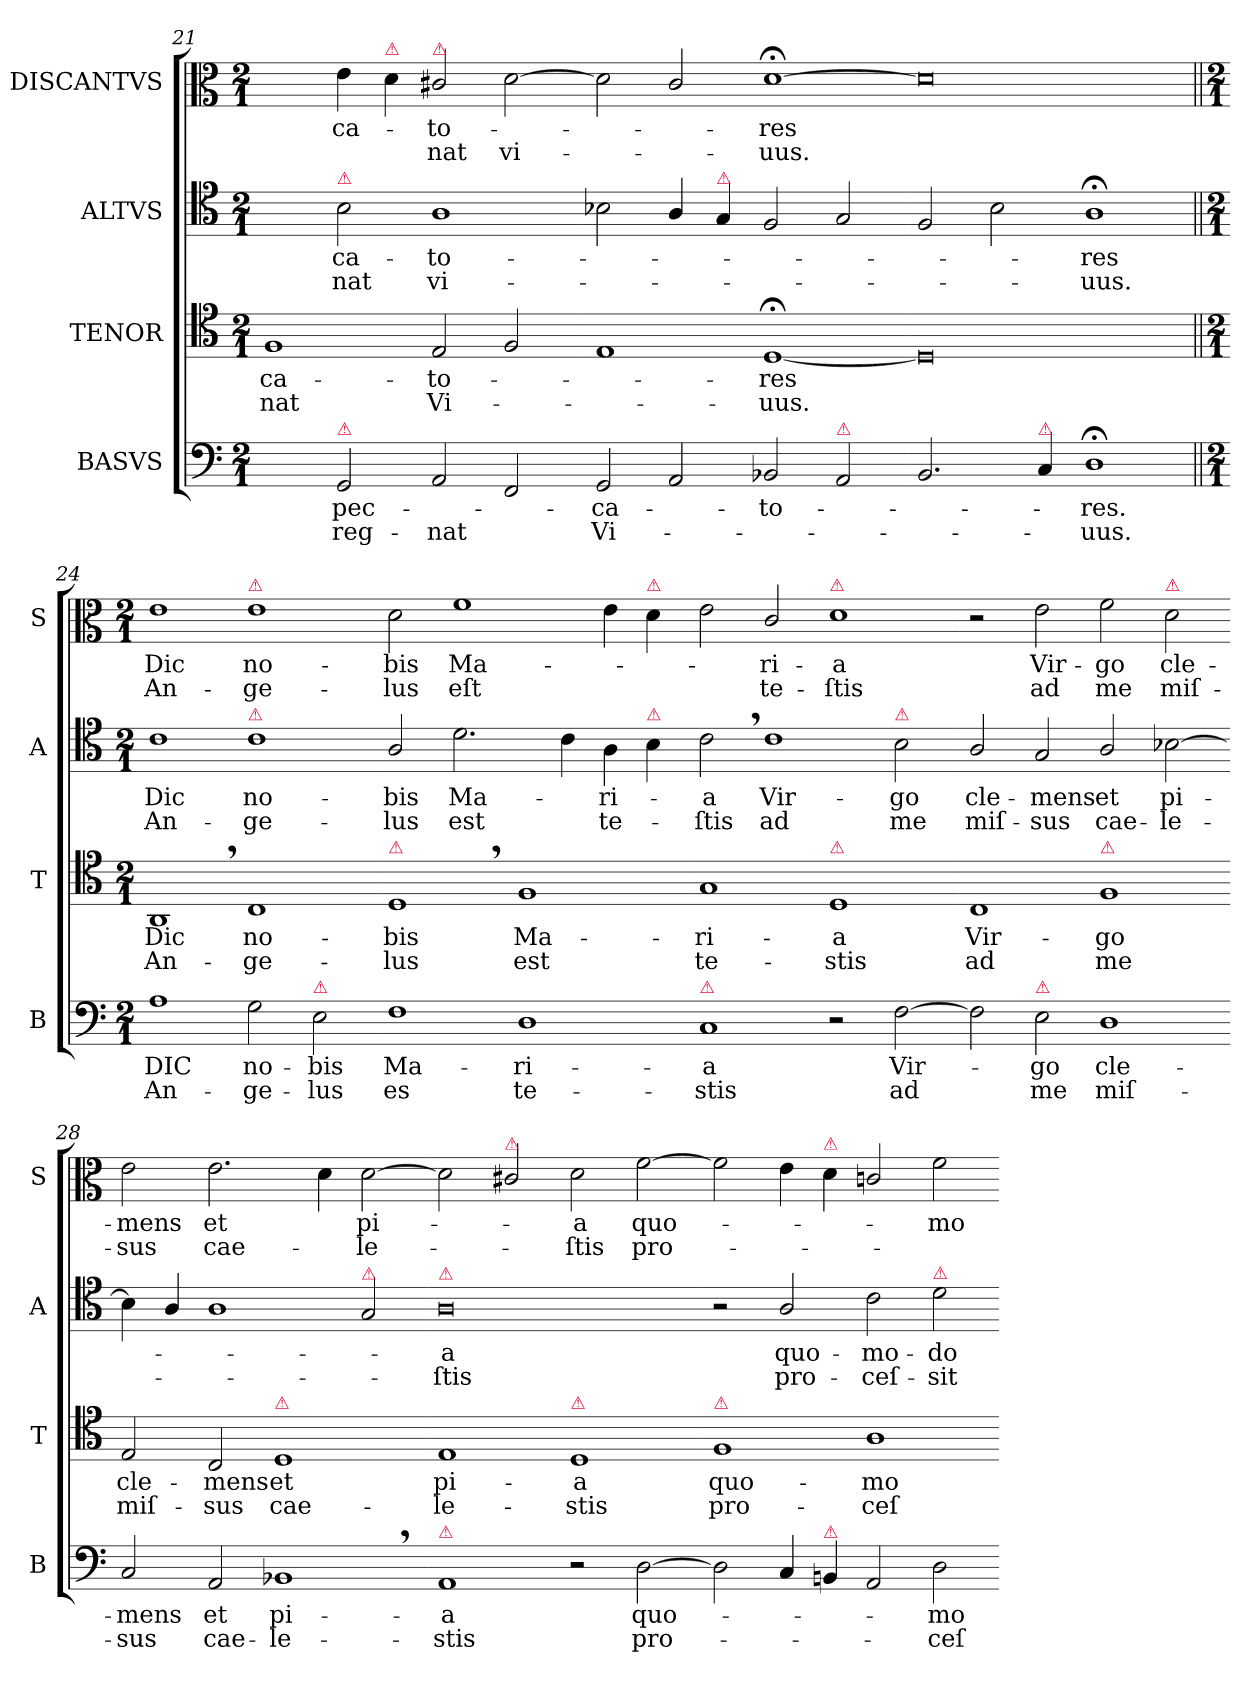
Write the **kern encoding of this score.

**kern	**text	**text	**kern	**text	**text	**kern	**text	**text	**kern	**text	**text
*part4	*part4	*part4	*part3	*part3	*part3	*part2	*part2	*part2	*part1	*part1	*part1
*staff4	*staff4	*staff4	*staff3	*staff3	*staff3	*staff2	*staff2	*staff2	*staff1	*staff1	*staff1
*I"BASVS	*	*	*I"TENOR	*	*	*I"ALTVS	*	*	*I"DISCANTVS	*	*
*I'B	*	*	*I'T	*	*	*I'A	*	*	*I'S	*	*
*clefF4	*	*	*clefC4	*	*	*clefC4	*	*	*clefC3	*	*
*k[]	*	*	*k[]	*	*	*k[]	*	*	*k[]	*	*
*D:dor	*	*	*D:dor	*	*	*D:dor	*	*	*D:dor	*	*
*M2/1	*	*	*M2/1	*	*	*M2/1	*	*	*M2/1	*	*
=21	=21	=21	=21	=21	=21	=21	=21	=21	=21	=21	=21
2ryy	.	.	1F	-ca-	-nat	2ryy	.	.	2ryy	.	.
!	!	!	!	!	!	!LO:TX:a:color=crimson:t=⚠	!	!	!	!	!
!LO:TX:a:color=crimson:t=⚠	!	!	!	!	!	!	!	!	!	!	!
2GG/	pec-	reg-	.	.	.	2B\	-ca-	-nat	4e\	-ca-	.
!	!	!	!	!	!	!	!	!	!LO:TX:a:color=crimson:t=⚠	!	!
.	.	.	.	.	.	.	.	.	4d\	.	.
!	!	!	!	!	!	!	!	!	!LO:TX:a:color=crimson:t=⚠	!	!
2AA/	.	-nat	2E/	-to-	Vi-	1A	-to-	vi-	2c#X/	-to-	-nat
2FF/	.	.	2F/	.	.	.	.	.	[2d\	.	vi-
=22-	=22-	=22-	=22-	=22-	=22-	=22-	=22-	=22-	=22-	=22-	=22-
2GG/	-ca-	Vi-	1E	.	.	2B-X\	.	.	2d\]	.	.
2AA/	.	.	.	.	.	4A/	.	.	2c#/	.	.
!	!	!	!	!	!	!LO:TX:a:color=crimson:t=⚠	!	!	!	!	!
.	.	.	.	.	.	4G/	.	.	.	.	.
2BB-X/	to-	.	[1D;<;	-res	-uus.	2F/	.	.	[1d;<;	-res	-uus.
!LO:TX:a:color=crimson:t=⚠	!	!	!	!	!	!	!	!	!	!	!
2AA/	.	.	.	.	.	2G/	.	.	.	.	.
=23-	=23-	=23-	=23-	=23-	=23-	=23-	=23-	=23-	=23-	=23-	=23-
2.BB-/	.	.	0D]	.	.	2F/	.	.	0d]	.	.
.	.	.	.	.	.	2B-\	.	.	.	.	.
!LO:TX:a:color=crimson:t=⚠	!	!	!	!	!	!	!	!	!	!	!
4C/	.	.	.	.	.	.	.	.	.	.	.
1D;<;	-res.	-uus.	.	.	.	1A;<;	-res	-uus.	.	.	.
=24||	=24||	=24||	=24||	=24||	=24||	=24||	=24||	=24||	=24||	=24||	=24||
*M2/1	*	*	*M2/1	*	*	*M2/1	*	*	*M2/1	*	*
1A	DIC	An-	1AA,<	Dic	An-	1c	Dic	An-	1e	Dic	An-
!	!	!	!	!	!	!	!	!	!LO:TX:a:color=crimson:t=⚠	!	!
!	!	!	!	!	!	!LO:TX:a:color=crimson:t=⚠	!	!	!	!	!
2G\	no-	-ge-	1C	no-	-ge-	1c	no-	-ge-	1e	no-	-ge-
!LO:TX:a:color=crimson:t=⚠	!	!	!	!	!	!	!	!	!	!	!
2E\	-bis	-lus	.	.	.	.	.	.	.	.	.
=25-	=25-	=25-	=25-	=25-	=25-	=25-	=25-	=25-	=25-	=25-	=25-
!	!	!	!LO:TX:a:color=crimson:t=⚠	!	!	!	!	!	!	!	!
1F	Ma-	es	1D,<	-bis	-lus	2A/	-bis	-lus	2d\	-bis	-lus
.	.	.	.	.	.	2.d\	Ma-	est	1f	Ma-	eſt
1D	-ri-	te-	1F	Ma-	est	.	.	.	.	.	.
.	.	.	.	.	.	4c\	.	.	.	.	.
.	.	.	.	.	.	4A\	-ri-	te-	4e\	.	.
!	!	!	!	!	!	!	!	!	!LO:TX:a:color=crimson:t=⚠	!	!
!	!	!	!	!	!	!LO:TX:a:color=crimson:t=⚠	!	!	!	!	!
.	.	.	.	.	.	4B\	.	.	4d\	.	.
=26-	=26-	=26-	=26-	=26-	=26-	=26-	=26-	=26-	=26-	=26-	=26-
!LO:TX:a:color=crimson:t=⚠	!	!	!	!	!	!	!	!	!	!	!
1C	-a	-stis	1G	-ri-	te-	2c,<\	-a	-ſtis	2e\	.	.
.	.	.	.	.	.	1c	Vir-	ad	2c/	-ri-	te-
!	!	!	!	!	!	!	!	!	!LO:TX:a:color=crimson:t=⚠	!	!
!	!	!	!LO:TX:a:color=crimson:t=⚠	!	!	!	!	!	!	!	!
2r	.	.	1D	-a	-stis	.	.	.	1d	-a	-ſtis
!	!	!	!	!	!	!LO:TX:a:color=crimson:t=⚠	!	!	!	!	!
[2F\	Vir-	ad	.	.	.	2B\	-go	me	.	.	.
=27-	=27-	=27-	=27-	=27-	=27-	=27-	=27-	=27-	=27-	=27-	=27-
2F\]	.	.	1C	Vir-	ad	2A/	cle-	miſ-	2r	.	.
!LO:TX:a:color=crimson:t=⚠	!	!	!	!	!	!	!	!	!	!	!
2E\	-go	me	.	.	.	2G/	-mens	-sus	2e\	Vir-	ad
!	!	!	!LO:TX:a:color=crimson:t=⚠	!	!	!	!	!	!	!	!
1D	cle-	miſ-	1F	-go	me	2A/	et	cae-	2f\	-go	me
!	!	!	!	!	!	!	!	!	!LO:TX:a:color=crimson:t=⚠	!	!
.	.	.	.	.	.	[2B-X\	pi-	-le-	2d\	cle-	miſ-
=28-	=28-	=28-	=28-	=28-	=28-	=28-	=28-	=28-	=28-	=28-	=28-
2C/	-mens	-sus	2E/	cle-	miſ-	4B-\]	.	.	2e\	-mens	-sus
.	.	.	.	.	.	4A/	.	.	.	.	.
2AA/	et	cae-	2C/	-mens	-sus	1A	.	.	2.e\	et	cae-
!	!	!	!LO:TX:a:color=crimson:t=⚠	!	!	!	!	!	!	!	!
1BB-X,<	pi-	-le-	1D	et	cae-	.	.	.	.	.	.
.	.	.	.	.	.	.	.	.	4d\	.	.
!	!	!	!	!	!	!LO:TX:a:color=crimson:t=⚠	!	!	!	!	!
.	.	.	.	.	.	2G/	.	.	[2d\	pi-	-le-
=29-	=29-	=29-	=29-	=29-	=29-	=29-	=29-	=29-	=29-	=29-	=29-
!	!	!	!	!	!	!LO:TX:a:color=crimson:t=⚠	!	!	!	!	!
!LO:TX:a:color=crimson:t=⚠	!	!	!	!	!	!	!	!	!	!	!
1AA	-a	-stis	1E	pi-	-le-	0A	-a	-ſtis	2d\]	.	.
!	!	!	!	!	!	!	!	!	!LO:TX:a:color=crimson:t=⚠	!	!
.	.	.	.	.	.	.	.	.	2c#X/	.	.
!	!	!	!LO:TX:a:color=crimson:t=⚠	!	!	!	!	!	!	!	!
2r	.	.	1D	-a	-stis	.	.	.	2d\	-a	-ſtis
[2D\	quo-	pro-	.	.	.	.	.	.	[2f\	quo-	pro-
=30-	=30-	=30-	=30-	=30-	=30-	=30-	=30-	=30-	=30-	=30-	=30-
!	!	!	!LO:TX:a:color=crimson:t=⚠	!	!	!	!	!	!	!	!
2D\]	.	.	1F	quo-	pro-	2r	.	.	2f\]	.	.
4C/	.	.	.	.	.	2A/	quo-	pro-	4e\	.	.
!	!	!	!	!	!	!	!	!	!LO:TX:a:color=crimson:t=⚠	!	!
!LO:TX:a:color=crimson:t=⚠	!	!	!	!	!	!	!	!	!	!	!
4BBn/	.	.	.	.	.	.	.	.	4d\	.	.
2AA/	.	.	1A	-mo-	-ceſ-	2c\	-mo-	-ceſ-	2cn/	.	.
!	!	!	!	!	!	!LO:TX:a:color=crimson:t=⚠	!	!	!	!	!
2D\	-mo-	-ceſ-	.	.	.	2d\	-do	-sit	2f\	-mo-	.
=-	=-	=-	=-	=-	=-	=-	=-	=-	=-	=-	=-
*-	*-	*-	*-	*-	*-	*-	*-	*-	*-	*-	*-
